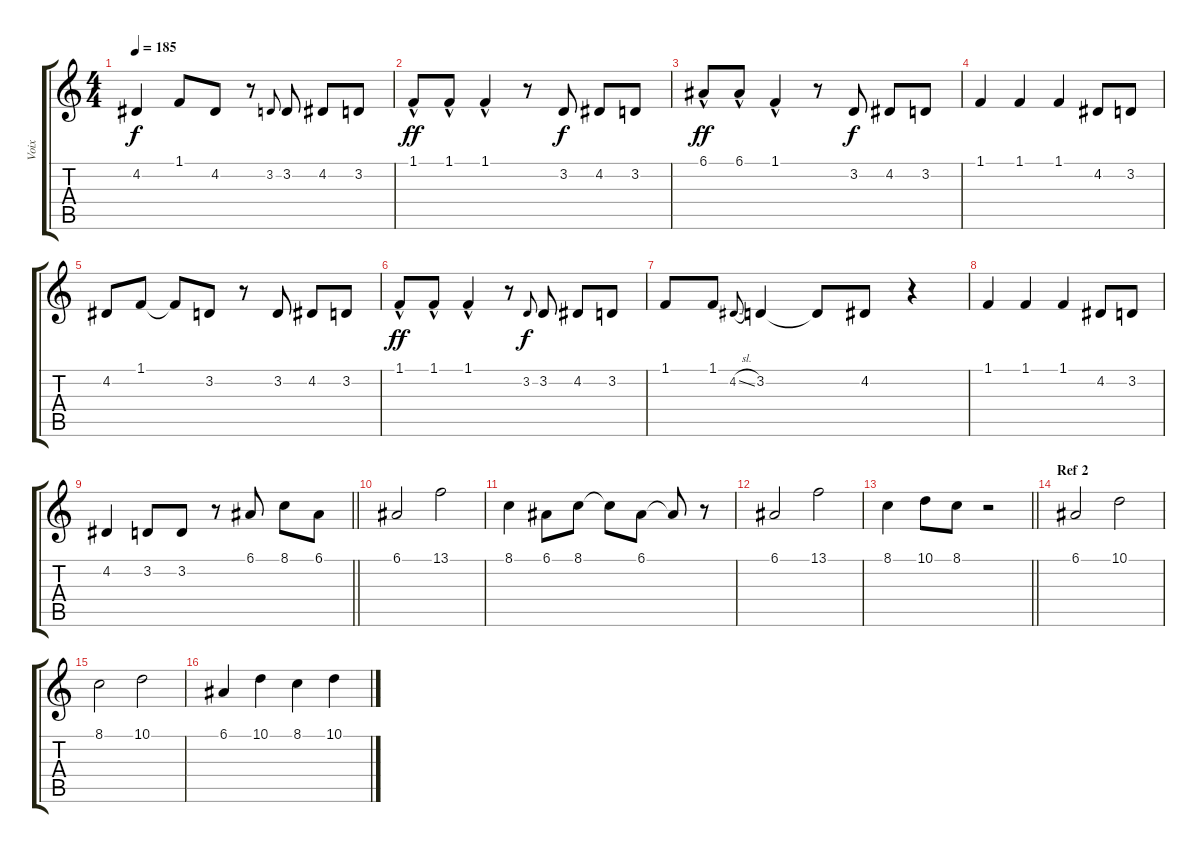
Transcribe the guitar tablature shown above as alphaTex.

\track ("Voix" "Voix") {mute instrument clarinet}
\staff {score tabs}
\tuning (E4 B3 G3 D3 A2 E2) {hide}
\ts (4 4)
\tempo 185
\clef g2
\ks c
4.2.4{dy f} 1.1.8 4.2.8 r.8 3.2.8{gr onbeat} 3.2.8 4.2.8 3.2.8 |
1.1{hac}.8{dy ff} 1.1{hac}.8 1.1{hac}.4 r.8 3.2.8{dy f} 4.2.8 3.2.8 |
6.1{hac}.8{dy ff} 6.1{hac}.8 1.1{hac}.4 r.8 3.2.8{dy f} 4.2.8 3.2.8 |
1.1.4 1.1.4 1.1.4 4.2.8 3.2.8 |
4.2.8 1.1.8 1.1{t}.8 3.2.8 r.8 3.2.8 4.2.8 3.2.8 |
1.1{hac}.8{dy ff} 1.1{hac}.8 1.1{hac}.4 r.8 3.2.8{gr onbeat dy f} 3.2.8 4.2.8 3.2.8 |
1.1.8 1.1.8 4.2{sl}.8{gr onbeat} 3.2.4 3.2{t}.8 4.2.8 r.4 |
1.1.4 1.1.4 1.1.4 4.2.8 3.2.8 |
\barLineRight lightlight
4.2.4 3.2.8 3.2.8 r.8 6.1.8 8.1.8 6.1.8 |
6.1.2 13.1.2 |
8.1.4 6.1.8 8.1.8 8.1{t}.8 6.1.8 6.1{t}.8 r.8 |
6.1.2 13.1.2 |
\barLineRight lightlight
8.1.4 10.1.8 8.1.8 r.2 |
\section ("" "Ref 2")
6.1.2 10.1.2 |
8.1.2 10.1.2 |
6.1.4 10.1.4 8.1.4 10.1.4
